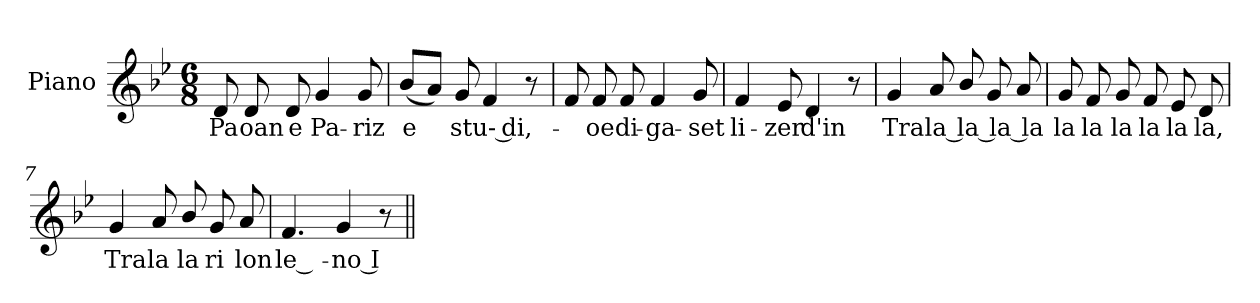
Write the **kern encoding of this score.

**kern	**text
*part1	*part1
*staff1	*staff1
*I"Piano	*
*I'Pno	*
*clefG2	*
*k[b-e-]	*
*M6/8	*
*MM138	*
=1	=1
8d/	Pa
8d/	oan
8d/	e
4g/	Pa-
8g/	-riz
=2	=2
(8b-/L	e
8a/J)	.
8g/	stu- di,-
4f/	.
8r	.
!!LO:LB:g=z
=3	=3
8f/	.
8f/	-oe
8f/	di-
4f/	-ga-
8g/	-set
=4	=4
4f/	li-
8e-/	-zer
4d/	d'in
8r	.
=5	=5
4g/	Tra
8a/	la la la la
8b-/	.
8g/	.
8a/	.
!!LO:LB:g=z
=6	=6
8g/	la
8f/	la
8g/	la
8f/	la
8e-/	la
8d/	la,
=7	=7
4g/	Tra
8a/	la
8b-/	la
8g/	ri
8a/	lon
=8	=8
4.f/	le ­-
4g/	-no I
8r	.
=||	=||
*-	*-
